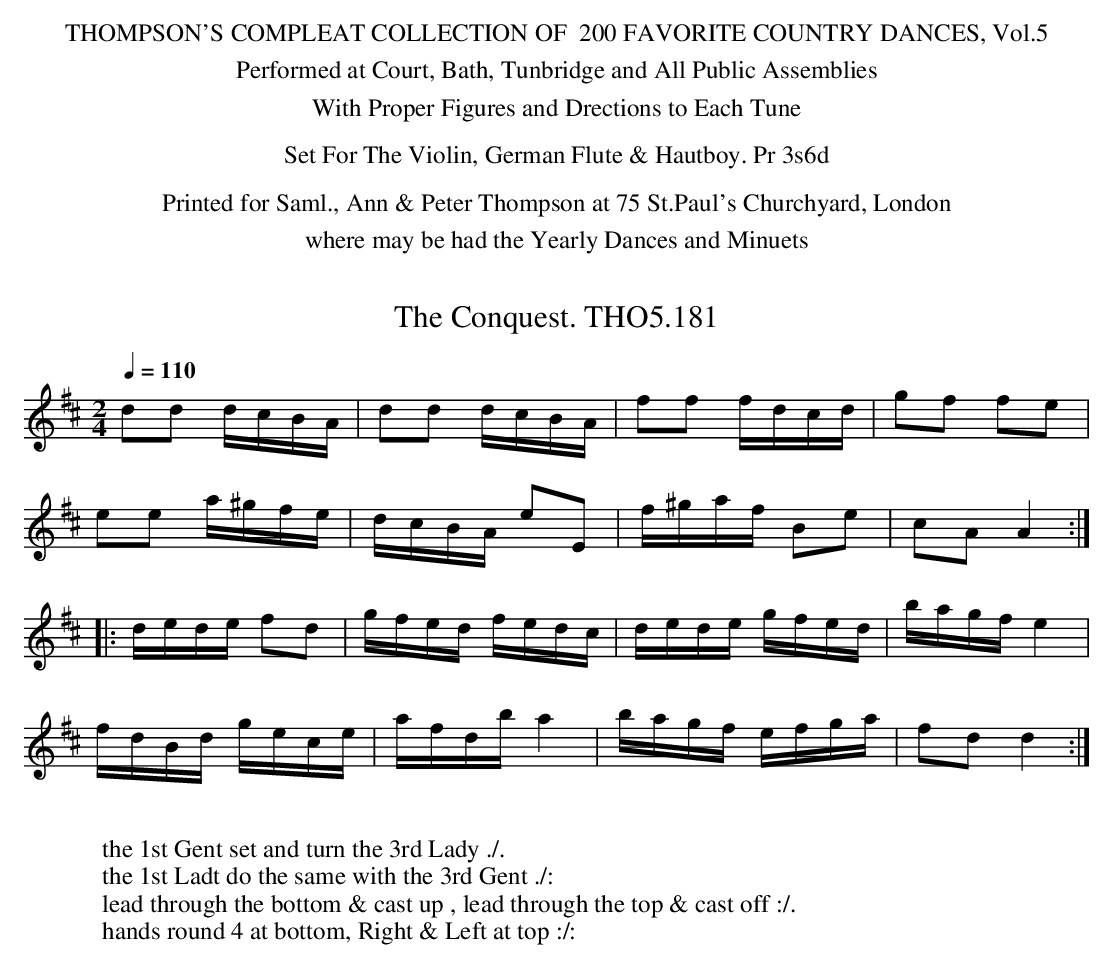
X:1
T:Conquest. THO5.181, The
M:2/4
L:1/8
Q:1/4=110
K:D
dd d/c/B/A/|dd d/c/B/A/|ff f/d/c/d/|gf fe|
ee a/^g/f/e/|d/c/B/A/ eE|f/^g/a/f/ Be|cA A2:|
|:d/e/d/e/ fd|g/f/e/d/ f/e/d/c/|d/e/d/e/ g/f/e/d/|b/a/g/f/ e2|
f/d/B/d/ g/e/c/e/|a/f/d/b/ a2|b/a/g/f/ e/f/g/a/|fd d2:|
W:
W:the 1st Gent set and turn the 3rd Lady ./.
W:the 1st Ladt do the same with the 3rd Gent ./:
W:lead through the bottom & cast up , lead through the top & cast off :/.
W:hands round 4 at bottom, Right & Left at top :/:
